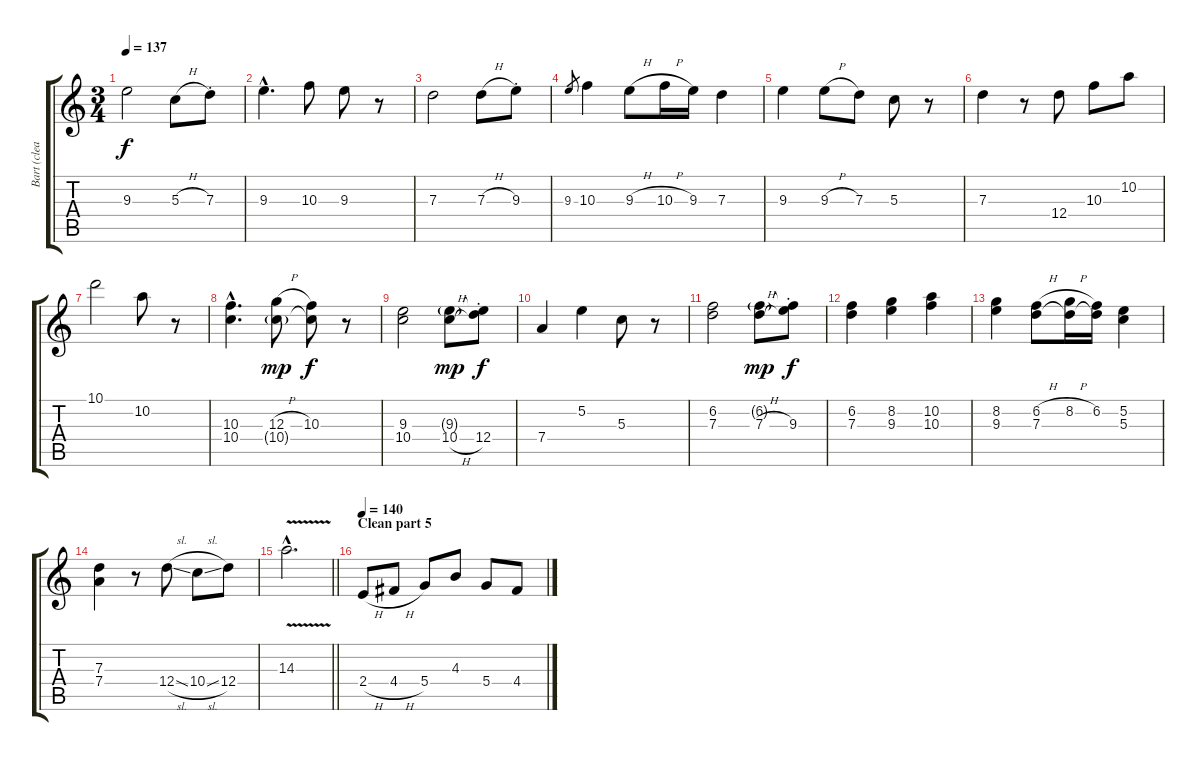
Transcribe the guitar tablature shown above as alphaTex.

\track ("Bart (clean)" "Bart (clea") {instrument electricguitarclean}
\staff {score tabs}
\tuning (E4 B3 G3 D3 A2 E2) {hide}
\ts (3 4)
\tempo 137
\clef g2
\ks c
9.3.2{dy f} 5.3{h}.8 7.3{st}.8 |
9.3{hac}.4{d} 10.3.8 9.3.8 r.8 |
7.3.2 7.3{h}.8 9.3{st}.8 |
9.3.8{gr} 10.3.4 9.3{h}.8 10.3{h}.16 9.3.16 7.3.4 |
9.3.4 9.3{h}.8 7.3.8 5.3.8 r.8 |
7.3.4 r.8 12.4.8 10.3.8 10.2.8 |
10.1.2 10.2.8 r.8 |
(10.3{hac} 10.4{hac}).4{d} (12.3{h} 10.4{g}).8{dy mp} (10.3 10.4{t}).8{dy f} r.8 |
(9.3 10.4).2 (9.3{g} 10.4{h}).8{dy mp} (9.3{t} 12.4{st}).8{dy f} |
7.4.4 5.2.4 5.3.8 r.8 |
(6.2 7.3).2 (6.2{g} 7.3{h}).8{dy mp} (6.2{t} 9.3{st}).8{dy f} |
(6.2 7.3).4 (8.2 9.3).4 (10.2 10.3).4 |
(8.2 9.3).4 (6.2{h} 7.3).8 (8.2{h} 7.3{t}).16 (6.2 7.3{t}).16 (5.2 5.3).4 |
(7.3 7.4).4 r.8 12.4{sl}.8 10.4{sl}.8 12.4.8 |
\barLineRight lightlight
14.3{v hac}.2{d} |
\section ("" "Clean part 5")
\tempo 140
2.4{h}.8 4.4{h}.8 5.4.8 4.3.8 5.4.8 4.4.8
